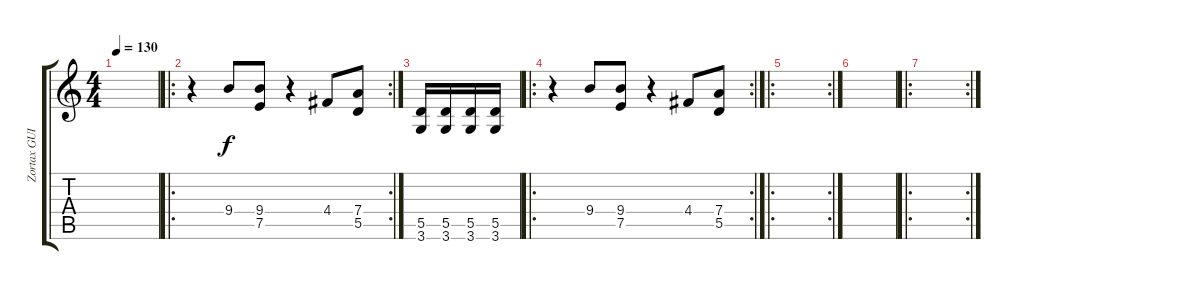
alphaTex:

\track ("Zortax GUITAR 2" "Zortax GUI") {instrument distortionguitar}
\staff {score tabs}
\tuning (E4 B3 G3 D3 A2 E2) {hide}
\ts (4 4)
\tempo 130
\clef g2
\ks c
|
\ro
\rc 2
r.4 9.4.8 (9.4 7.5).8 r.4 4.4.8 (7.4 5.5).8 |
(5.5 3.6).16 (5.5 3.6).16 (5.5 3.6).16 (5.5 3.6).16 |
\ro
\rc 2
r.4 9.4.8 (9.4 7.5).8 r.4 4.4.8 (7.4 5.5).8 |
\ro
\rc 2
|
|
\ro
\rc 2
